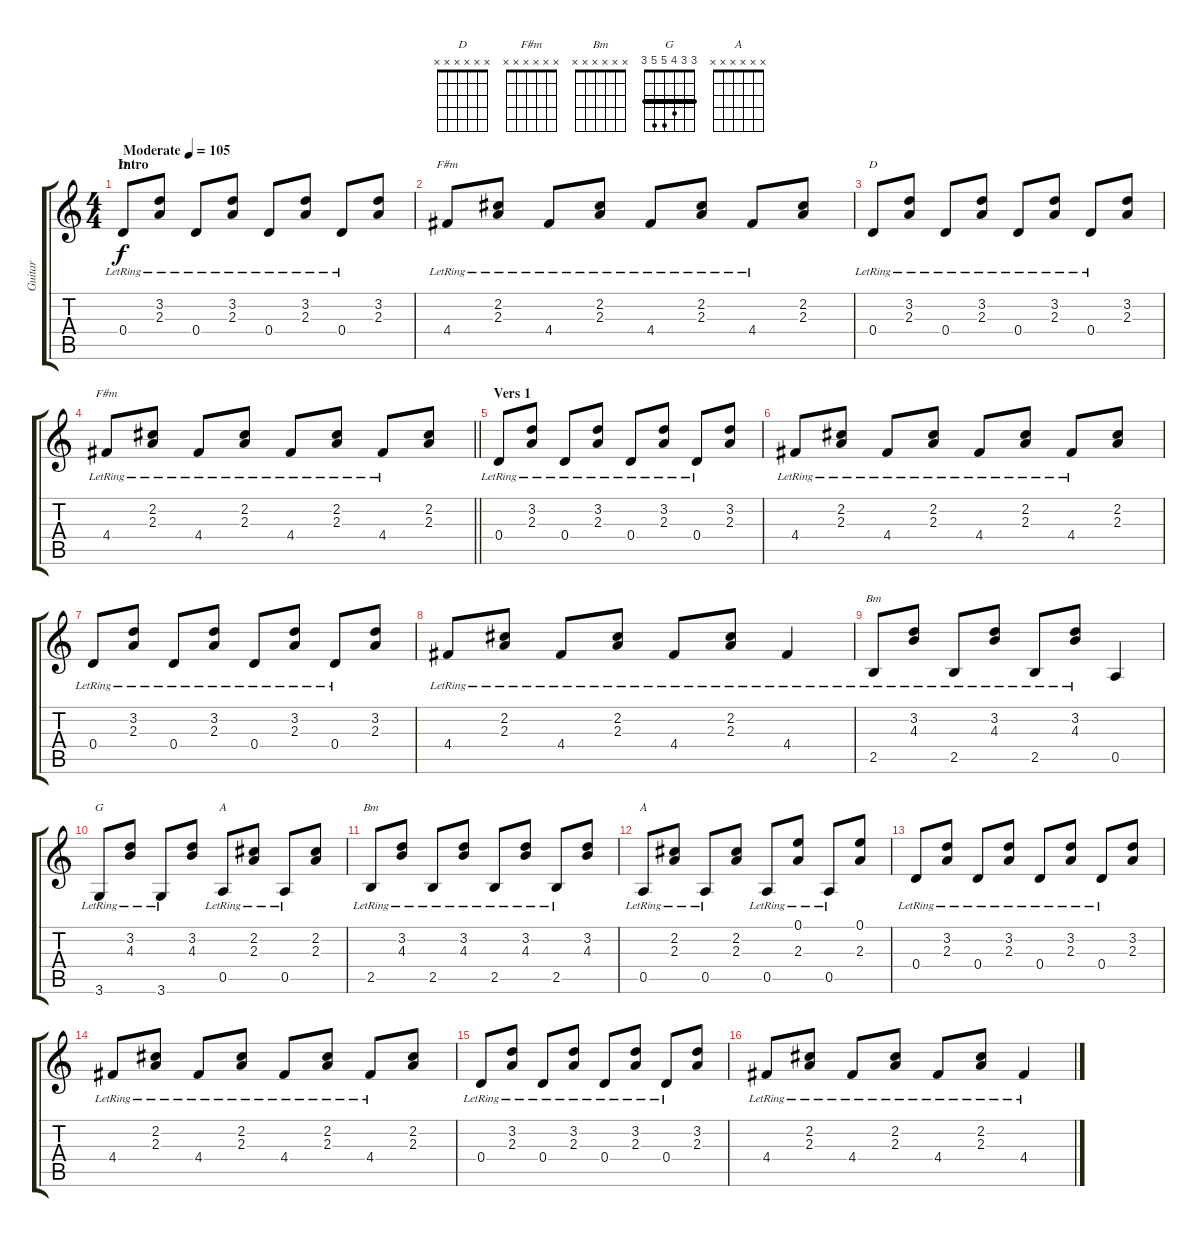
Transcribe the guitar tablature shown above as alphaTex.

\track ("Guitar" "Guitar") {instrument acousticguitarsteel}
\staff {score tabs}
\tuning (E4 B3 G3 D3 A2 E2) {hide}
\chord ("D" 2 3 2 0 x x) {barre 2}
\chord ("F#m" 2 2 2 4 x x) {barre 2}
\chord ("D" x x x x x x)
\chord ("F#m" x x x x x x)
\chord ("Bm" 2 3 4 4 2 x) {barre 2}
\chord ("G" 3 3 4 5 5 3) {barre 3}
\chord ("A" 0 2 2 2 0 x)
\chord ("Bm" x x x x x x)
\chord ("A" x x x x x x)
\ts (4 4)
\section ("" "Intro")
\tempo (105 "Moderate")
\clef g2
\ks c
0.4{lr}.8{ch "D" dy f instrument acousticguitarsteel} (3.2{lr} 2.3{lr}).8 0.4{lr}.8 (3.2{lr} 2.3{lr}).8 0.4{lr}.8 (3.2{lr} 2.3{lr}).8 0.4{lr}.8 (3.2 2.3).8 |
4.4{lr}.8{ch "F#m"} (2.2{lr} 2.3{lr}).8 4.4{lr}.8 (2.2{lr} 2.3{lr}).8 4.4{lr}.8 (2.2{lr} 2.3{lr}).8 4.4{lr}.8 (2.2 2.3).8 |
0.4{lr}.8{ch "D"} (3.2{lr} 2.3{lr}).8 0.4{lr}.8 (3.2{lr} 2.3{lr}).8 0.4{lr}.8 (3.2{lr} 2.3{lr}).8 0.4{lr}.8 (3.2 2.3).8 |
\barLineRight lightlight
4.4{lr}.8{ch "F#m"} (2.2{lr} 2.3{lr}).8 4.4{lr}.8 (2.2{lr} 2.3{lr}).8 4.4{lr}.8 (2.2{lr} 2.3{lr}).8 4.4{lr}.8 (2.2 2.3).8 |
\section ("" "Vers 1")
0.4{lr}.8 (3.2{lr} 2.3{lr}).8 0.4{lr}.8 (3.2{lr} 2.3{lr}).8 0.4{lr}.8 (3.2{lr} 2.3{lr}).8 0.4{lr}.8 (3.2 2.3).8 |
4.4{lr}.8 (2.2{lr} 2.3{lr}).8 4.4{lr}.8 (2.2{lr} 2.3{lr}).8 4.4{lr}.8 (2.2{lr} 2.3{lr}).8 4.4{lr}.8 (2.2 2.3).8 |
0.4{lr}.8 (3.2{lr} 2.3{lr}).8 0.4{lr}.8 (3.2{lr} 2.3{lr}).8 0.4{lr}.8 (3.2{lr} 2.3{lr}).8 0.4{lr}.8 (3.2 2.3).8 |
4.4{lr}.8 (2.2{lr} 2.3{lr}).8 4.4{lr}.8 (2.2{lr} 2.3{lr}).8 4.4{lr}.8 (2.2{lr} 2.3{lr}).8 4.4{lr}.4 |
2.5{lr}.8{ch "Bm"} (3.2{lr} 4.3{lr}).8 2.5{lr}.8 (3.2{lr} 4.3{lr}).8 2.5{lr}.8 (3.2{lr} 4.3{lr}).8 0.5.4 |
3.6{lr}.8{ch "G"} (3.2{lr} 4.3{lr}).8 3.6{lr}.8 (3.2 4.3).8 0.5{lr}.8{ch "A"} (2.2{lr} 2.3{lr}).8 0.5{lr}.8 (2.2 2.3).8 |
2.5{lr}.8{ch "Bm"} (3.2{lr} 4.3{lr}).8 2.5{lr}.8 (3.2{lr} 4.3{lr}).8 2.5{lr}.8 (3.2{lr} 4.3{lr}).8 2.5{lr}.8 (3.2 4.3).8 |
0.5{lr}.8{ch "A"} (2.2{lr} 2.3{lr}).8 0.5{lr}.8 (2.2 2.3).8 0.5{lr}.8 (0.1{lr} 2.3{lr}).8 0.5{lr}.8 (0.1 2.3).8 |
0.4{lr}.8 (3.2{lr} 2.3{lr}).8 0.4{lr}.8 (3.2{lr} 2.3{lr}).8 0.4{lr}.8 (3.2{lr} 2.3{lr}).8 0.4{lr}.8 (3.2 2.3).8 |
4.4{lr}.8 (2.2{lr} 2.3{lr}).8 4.4{lr}.8 (2.2{lr} 2.3{lr}).8 4.4{lr}.8 (2.2{lr} 2.3{lr}).8 4.4{lr}.8 (2.2 2.3).8 |
0.4{lr}.8 (3.2{lr} 2.3{lr}).8 0.4{lr}.8 (3.2{lr} 2.3{lr}).8 0.4{lr}.8 (3.2{lr} 2.3{lr}).8 0.4{lr}.8 (3.2 2.3).8 |
4.4{lr}.8 (2.2{lr} 2.3{lr}).8 4.4{lr}.8 (2.2{lr} 2.3{lr}).8 4.4{lr}.8 (2.2{lr} 2.3{lr}).8 4.4{lr}.4
